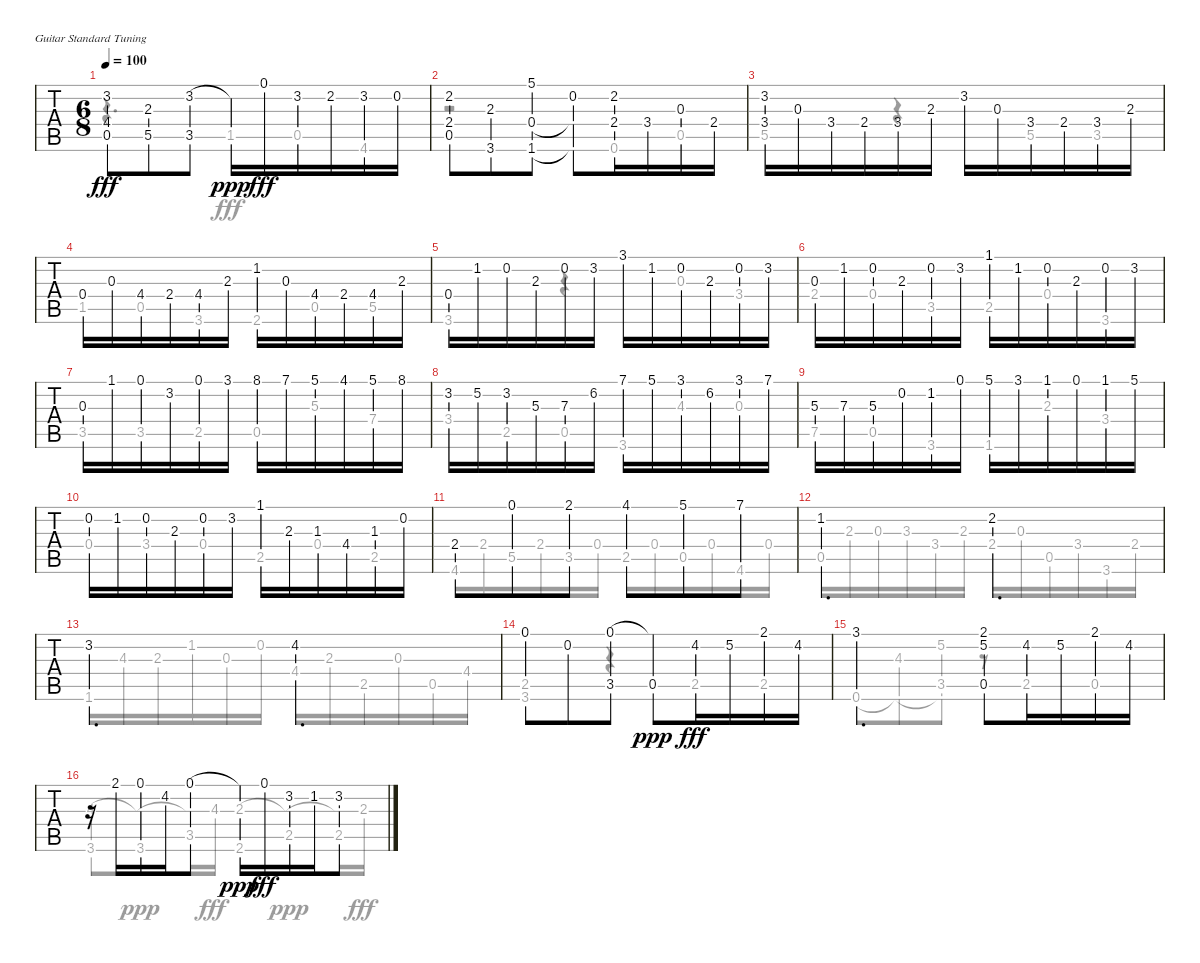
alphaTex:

\bracketExtendMode groupsimilarinstruments
\singleTrackTrackNamePolicy hidden
\firstSystemTrackNameOrientation horizontal
\otherSystemsTrackNameOrientation horizontal
\track ("G1 Untitled" "G1 Untitle") {instrument acousticguitarnylon}
\staff {tabs}
\tuning (E4 B3 G3 D3 A2 E2)
\voice
\ts (6 8)
\tempo 100
\clef g2
\ks c
(3.2 4.4 0.5).8{dy fff} (2.3 5.5).8 (3.2 3.5).8 3.2{t}.16{dy ppp} 0.1.16{dy fff} 3.2.16 2.2.16 3.2.16 0.2.16 |
(2.2 2.4 0.5).8 (2.3 3.6).8 (5.1 0.4 1.6).8 (0.2 0.4{t} 1.6{t}).8 (2.2 2.4).16 3.4.16 0.3.16 2.4.16 |
(3.2 3.4).16 0.3.16 3.4.16 2.4.16 3.4.16 2.3.16 3.2.16 0.3.16 3.4.16 2.4.16 3.4.16 2.3.16 |
0.4.16 0.3.16 4.4.16 2.4.16 4.4.16 2.3.16 1.2.16 0.3.16 4.4.16 2.4.16 4.4.16 2.3.16 |
0.4.16 1.2.16 0.2.16 2.3.16 0.2.16 3.2.16 3.1.16 1.2.16 0.2.16 2.3.16 0.2.16 3.2.16 |
0.3.16 1.2.16 0.2.16 2.3.16 0.2.16 3.2.16 1.1.16 1.2.16 0.2.16 2.3.16 0.2.16 3.2.16 |
0.3.16 1.1.16 0.1.16 3.2.16 0.1.16 3.1.16 8.1.16 7.1.16 5.1.16 4.1.16 5.1.16 8.1.16 |
3.2.16 5.2.16 3.2.16 5.3.16 7.3.16 6.2.16 7.1.16 5.1.16 3.1.16 6.2.16 3.1.16 7.1.16 |
5.3.16 7.3.16 5.3.16 0.2.16 1.2.16 0.1.16 5.1.16 3.1.16 1.1.16 0.1.16 1.1.16 5.1.16 |
0.2.16 1.2.16 0.2.16 2.3.16 0.2.16 3.2.16 1.1.16 2.3.16 1.3.16 4.4.16 1.3.16 0.2.16 |
2.4.8 0.1.8 2.1.8 4.1.8 5.1.8 7.1.8 |
1.2.4{d} 2.2.4{d} |
3.2.4{d} 4.2.4{d} |
0.1.8 0.2.8 (0.1 3.5).8 (0.1{t} 0.5).8{dy ppp} 4.2.16{dy fff} 5.2.16 2.1.16 4.2.16 |
3.1.4{d} (2.1 5.2 0.5).8 4.2.16 5.2.16 2.1.16 4.2.16 |
r.16 2.1.16 0.1.16 4.2.16 0.1.8 0.1{t}.16{dy ppp} 0.1.16{dy fff} 3.2.16 1.2.16 3.2.8
\voice
\clef g2
\ottava regular
\simile none
\ks c
r.4{d dy fff} 1.5.8 0.5.8 4.6.8 |
r.2 0.6.8 0.5.8 |
5.5.4 r.4 5.5.8 3.5.8 |
1.5.8 0.5.8 3.6.8 2.6.8 0.5.8 5.5.8 |
3.6.4 r.4 0.3.8 3.4.8 |
2.4.8 0.4.8 3.5.8 2.5.8 0.4.8 3.6.8 |
3.5.8 3.5.8 2.5.8 0.5.8 5.3.8 7.4.8 |
3.4.8 2.5.8 0.5.8 3.6.8 4.3.8 0.3.8 |
7.5.8 0.5.8 3.6.8 1.6.8 2.3.8 3.4.8 |
0.4.8 3.4.8 0.4.8 2.5.8 0.4.8 2.5.8 |
4.6.16 2.4.16 5.5.16 2.4.16 3.5.16 0.4.16 2.5.16 0.4.16 0.5.16 0.4.16 4.6.16 0.4.16 |
0.5.16 2.3.16 0.3.16 3.3.16 3.4.16 2.3.16 2.4.16 0.3.16 0.5.16 3.4.16 3.6.16 2.4.16 |
1.6.16 4.3.16 2.3.16 1.2.16 0.3.16 0.2.16 4.4.16 2.3.16 2.5.16 0.3.16 0.5.16 4.4.16 |
(2.5 3.6).4 r.4 2.5.8 2.5.8 |
0.6.8 (4.3 0.6{t}).8 (5.2 3.5 0.6{t}).8 r.8 2.5.8 0.5.8 |
(4.3 3.6).8 (4.3{t} 3.6).8{dy ppp} (4.3{t} 3.5).16 4.3.16{dy fff} (2.3 2.6).8 (2.3{t} 2.5).8{dy ppp} (2.3{t} 2.5).16 2.3.16{dy fff}
